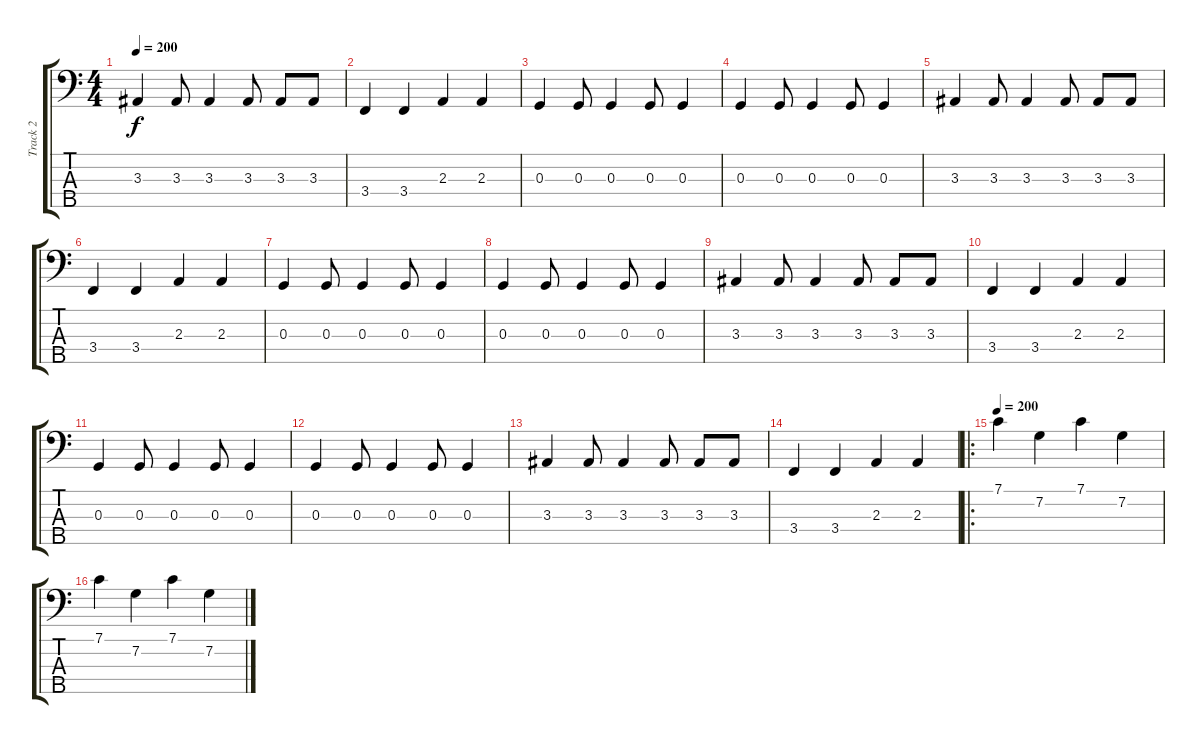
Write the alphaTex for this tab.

\track ("Track 2" "Track 2") {instrument electricbassfinger}
\staff {score tabs}
\tuning (F2 C2 G1 D1 A0) {hide}
\ts (4 4)
\tempo 200
\clef f4
\ks c
3.3.4{dy f} 3.3.8 3.3.4 3.3.8 3.3.8 3.3.8 |
3.4.4 3.4.4 2.3.4 2.3.4 |
0.3.4 0.3.8 0.3.4 0.3.8 0.3.4 |
0.3.4 0.3.8 0.3.4 0.3.8 0.3.4 |
3.3.4 3.3.8 3.3.4 3.3.8 3.3.8 3.3.8 |
3.4.4 3.4.4 2.3.4 2.3.4 |
0.3.4 0.3.8 0.3.4 0.3.8 0.3.4 |
0.3.4 0.3.8 0.3.4 0.3.8 0.3.4 |
3.3.4 3.3.8 3.3.4 3.3.8 3.3.8 3.3.8 |
3.4.4 3.4.4 2.3.4 2.3.4 |
0.3.4 0.3.8 0.3.4 0.3.8 0.3.4 |
0.3.4 0.3.8 0.3.4 0.3.8 0.3.4 |
3.3.4 3.3.8 3.3.4 3.3.8 3.3.8 3.3.8 |
3.4.4 3.4.4 2.3.4 2.3.4 |
\ro
\tempo 200
7.1.4 7.2.4 7.1.4 7.2.4 |
7.1.4 7.2.4 7.1.4 7.2.4
